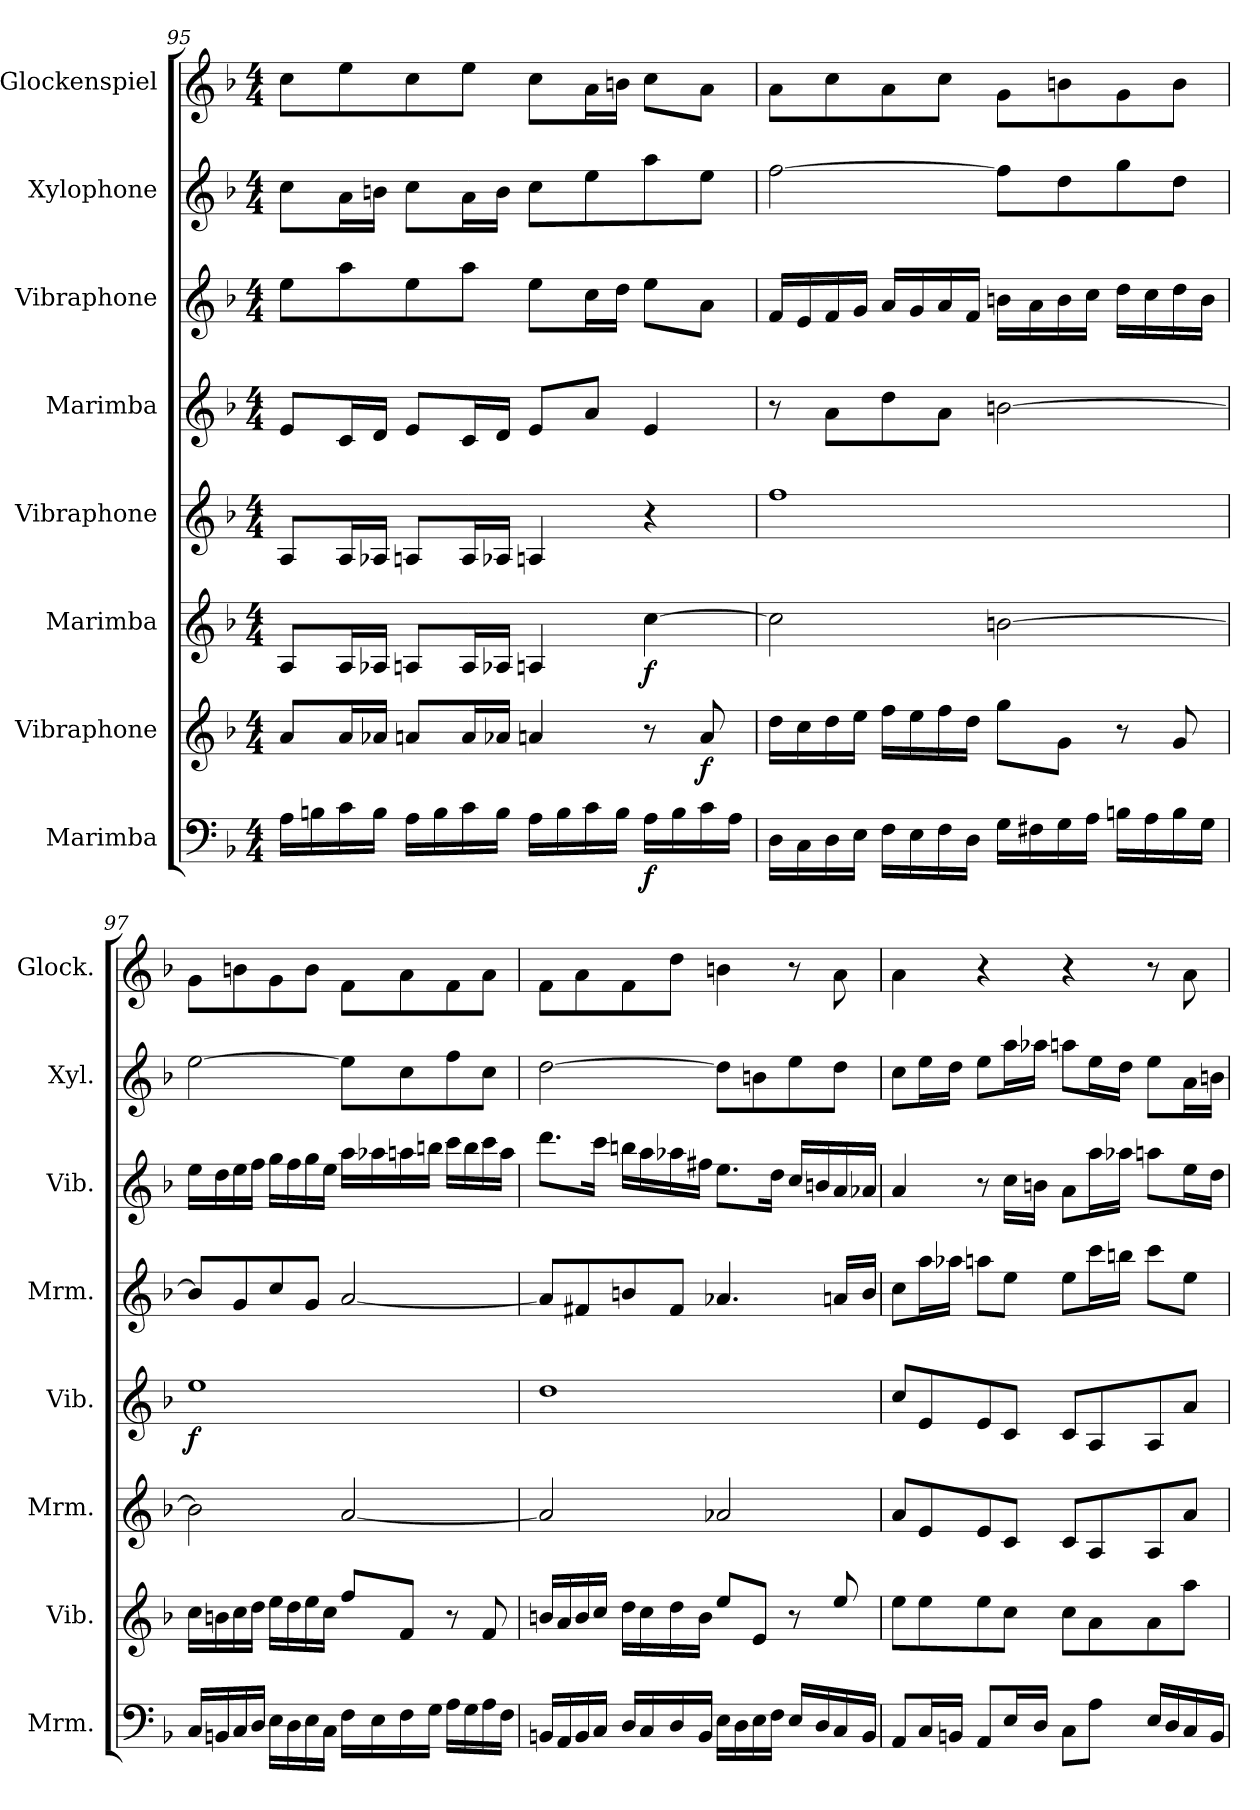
**kern	**dynam	**kern	**dynam	**kern	**dynam	**kern	**dynam	**kern	**kern	**kern	**kern
*part8	*part8	*part7	*part7	*part6	*part6	*part5	*part5	*part4	*part3	*part2	*part1
*staff8	*staff8	*staff7	*staff7	*staff6	*staff6	*staff5	*staff5	*staff4	*staff3	*staff2	*staff1
*I"Marimba	*	*I"Vibraphone	*	*I"Marimba	*	*I"Vibraphone	*	*I"Marimba	*I"Vibraphone	*I"Xylophone	*I"Glockenspiel
*I'Mrm.	*	*I'Vib.	*	*I'Mrm.	*	*I'Vib.	*	*I'Mrm.	*I'Vib.	*I'Xyl.	*I'Glock.
*clefF4	*	*clefG2	*	*clefG2	*	*clefG2	*	*clefG2	*clefG2	*clefG2	*clefG2
*	*	*	*	*	*	*	*	*	*	*ITrd-7c-12	*ITrd-14c-24
*k[b-]	*	*k[b-]	*	*k[b-]	*	*k[b-]	*	*k[b-]	*k[b-]	*k[b-]	*k[b-]
*M4/4	*	*M4/4	*	*M4/4	*	*M4/4	*	*M4/4	*M4/4	*M4/4	*M4/4
=95	=95	=95	=95	=95	=95	=95	=95	=95	=95	=95	=95
16A\LL	.	8a/L	.	8A/L	.	8A/L	.	8e/L	8ee\L	8ccc\L	8cccc\L
16Bn\	.	.	.	.	.	.	.	.	.	.	.
16c\	.	16a/L	.	16A/L	.	16A/L	.	16c/L	8aa\	16aa\L	8eeee\
16B\JJ	.	16a-X/JJ	.	16A-X/JJ	.	16A-X/JJ	.	16d/JJ	.	16bbn\JJ	.
16A\LL	.	8an/L	.	8An/L	.	8An/L	.	8e/L	8ee\	8ccc\L	8cccc\
16B\	.	.	.	.	.	.	.	.	.	.	.
16c\	.	16a/L	.	16A/L	.	16A/L	.	16c/L	8aa\J	16aa\L	8eeee\J
16B\JJ	.	16a-X/JJ	.	16A-X/JJ	.	16A-X/JJ	.	16d/JJ	.	16bb\JJ	.
16A\LL	.	4an/	.	4An/	.	4An/	.	8e/L	8ee\L	8ccc\L	8cccc\L
16B\	.	.	.	.	.	.	.	.	.	.	.
16c\	.	.	.	.	.	.	.	8a/J	16cc\L	8eee\	16aaa\L
16B\JJ	.	.	.	.	.	.	.	.	16dd\JJ	.	16bbbn\JJ
!	!LO:DY:b	!	!	!	!LO:DY:b	!	!	!	!	!	!
16A\LL	f	8r	.	[4cc\	f	4r	.	4e/	8ee\L	8aaa\	8cccc\L
16B\	.	.	.	.	.	.	.	.	.	.	.
!	!	!	!LO:DY:b	!	!	!	!	!	!	!	!
16c\	.	8a/	f	.	.	.	.	.	8a\J	8eee\J	8aaa\J
16A\JJ	.	.	.	.	.	.	.	.	.	.	.
!!LO:LB:g=z
=96	=96	=96	=96	=96	=96	=96	=96	=96	=96	=96	=96
16D\LL	.	16dd\LL	.	2cc\]	.	1ff	.	8r	16f/LL	[2fff\	8aaa\L
16C\	.	16cc\	.	.	.	.	.	.	16e/	.	.
16D\	.	16dd\	.	.	.	.	.	8a\L	16f/	.	8cccc\
16E\JJ	.	16ee\JJ	.	.	.	.	.	.	16g/JJ	.	.
16F\LL	.	16ff\LL	.	.	.	.	.	8dd\	16a/LL	.	8aaa\
16E\	.	16ee\	.	.	.	.	.	.	16g/	.	.
16F\	.	16ff\	.	.	.	.	.	8a\J	16a/	.	8cccc\J
16D\JJ	.	16dd\JJ	.	.	.	.	.	.	16f/JJ	.	.
16G\LL	.	8gg\L	.	[2bn\	.	.	.	[2bn\	16bn\LL	8fff\L]	8ggg\L
16F#X\	.	.	.	.	.	.	.	.	16a\	.	.
16G\	.	8g\J	.	.	.	.	.	.	16b\	8ddd\	8bbbn\
16A\JJ	.	.	.	.	.	.	.	.	16cc\JJ	.	.
16Bn\LL	.	8r	.	.	.	.	.	.	16dd\LL	8ggg\	8ggg\
16A\	.	.	.	.	.	.	.	.	16cc\	.	.
16B\	.	8g/	.	.	.	.	.	.	16dd\	8ddd\J	8bbb\J
16G\JJ	.	.	.	.	.	.	.	.	16b\JJ	.	.
=97	=97	=97	=97	=97	=97	=97	=97	=97	=97	=97	=97
!	!	!	!	!	!	!	!LO:DY:b	!	!	!	!
16C/LL	.	16cc\LL	.	2b\]	.	1ee	f	8b/L]	16ee\LL	[2eee\	8ggg\L
16BBn/	.	16bn\	.	.	.	.	.	.	16dd\	.	.
16C/	.	16cc\	.	.	.	.	.	8g/	16ee\	.	8bbbn\
16D/JJ	.	16dd\JJ	.	.	.	.	.	.	16ff\JJ	.	.
16E\LL	.	16ee\LL	.	.	.	.	.	8cc/	16gg\LL	.	8ggg\
16D\	.	16dd\	.	.	.	.	.	.	16ff\	.	.
16E\	.	16ee\	.	.	.	.	.	8g/J	16gg\	.	8bbb\J
16C\JJ	.	16cc\JJ	.	.	.	.	.	.	16ee\JJ	.	.
16F\LL	.	8ff/L	.	[2a/	.	.	.	[2a/	16aa\LL	8eee\L]	8fff\L
16E\	.	.	.	.	.	.	.	.	16aa-X\	.	.
16F\	.	8f/J	.	.	.	.	.	.	16aan\	8ccc\	8aaa\
16G\JJ	.	.	.	.	.	.	.	.	16bbn\JJ	.	.
16A\LL	.	8r	.	.	.	.	.	.	16ccc\LL	8fff\	8fff\
16G\	.	.	.	.	.	.	.	.	16bb\	.	.
16A\	.	8f/	.	.	.	.	.	.	16ccc\	8ccc\J	8aaa\J
16F\JJ	.	.	.	.	.	.	.	.	16aa\JJ	.	.
=98	=98	=98	=98	=98	=98	=98	=98	=98	=98	=98	=98
16BBn/LL	.	16bn/LL	.	2a/]	.	1dd	.	8a/L]	8.ddd\L	[2ddd\	8fff\L
16AA/	.	16a/	.	.	.	.	.	.	.	.	.
16BB/	.	16b/	.	.	.	.	.	8f#X/	.	.	8aaa\
16C/JJ	.	16cc/JJ	.	.	.	.	.	.	16ccc\Jk	.	.
16D/LL	.	16dd\LL	.	.	.	.	.	8bn/	16bbn\LL	.	8fff\
16C/	.	16cc\	.	.	.	.	.	.	16aa\	.	.
16D/	.	16dd\	.	.	.	.	.	8f#/J	16aa-X\	.	8dddd\J
16BB/JJ	.	16b\JJ	.	.	.	.	.	.	16ff#X\JJ	.	.
16E\LL	.	8ee/L	.	2a-X/	.	.	.	4.a-X/	8.ee\L	8ddd\L]	4bbbn\
16D\	.	.	.	.	.	.	.	.	.	.	.
16E\	.	8e/J	.	.	.	.	.	.	.	8bbn\	.
16F\JJ	.	.	.	.	.	.	.	.	16dd\Jk	.	.
16E/LL	.	8r	.	.	.	.	.	.	16cc/LL	8eee\	8r
16D/	.	.	.	.	.	.	.	.	16bn/	.	.
16C/	.	8ee/	.	.	.	.	.	16an/LL	16a/	8ddd\J	8aaa\
16BB/JJ	.	.	.	.	.	.	.	16b/JJ	16a-X/JJ	.	.
!!LO:PB:g=z
=99	=99	=99	=99	=99	=99	=99	=99	=99	=99	=99	=99
8AA/L	.	8ee\L	.	8a/L	.	8cc/L	.	8cc\L	4a/	8ccc\L	4aaa\
16C/L	.	8ee\	.	8e/	.	8e/	.	16aa\L	.	16eee\L	.
16BBn/JJ	.	.	.	.	.	.	.	16aa-X\JJ	.	16ddd\JJ	.
8AA/L	.	8ee\	.	8e/	.	8e/	.	8aan\L	8r	8eee\L	4r
16E/L	.	8cc\J	.	8c/J	.	8c/J	.	8ee\J	16cc\LL	16aaa\L	.
16D/JJ	.	.	.	.	.	.	.	.	16bn\JJ	16aaa-X\JJ	.
8C\L	.	8cc\L	.	8c/L	.	8c/L	.	8ee\L	8a\L	8aaan\L	4r
8A\J	.	8a\	.	8A/	.	8A/	.	16ccc\L	16aa\L	16eee\L	.
.	.	.	.	.	.	.	.	16bbn\JJ	16aa-X\JJ	16ddd\JJ	.
16E/LL	.	8a\	.	8A/	.	8A/	.	8ccc\L	8aan\L	8eee\L	8r
16D/	.	.	.	.	.	.	.	.	.	.	.
16C/	.	8aa\J	.	8a/J	.	8a/J	.	8ee\J	16ee\L	16aa\L	8aaa\
16BB/JJ	.	.	.	.	.	.	.	.	16dd\JJ	16bbn\JJ	.
=	=	=	=	=	=	=	=	=	=	=	=
*-	*-	*-	*-	*-	*-	*-	*-	*-	*-	*-	*-
